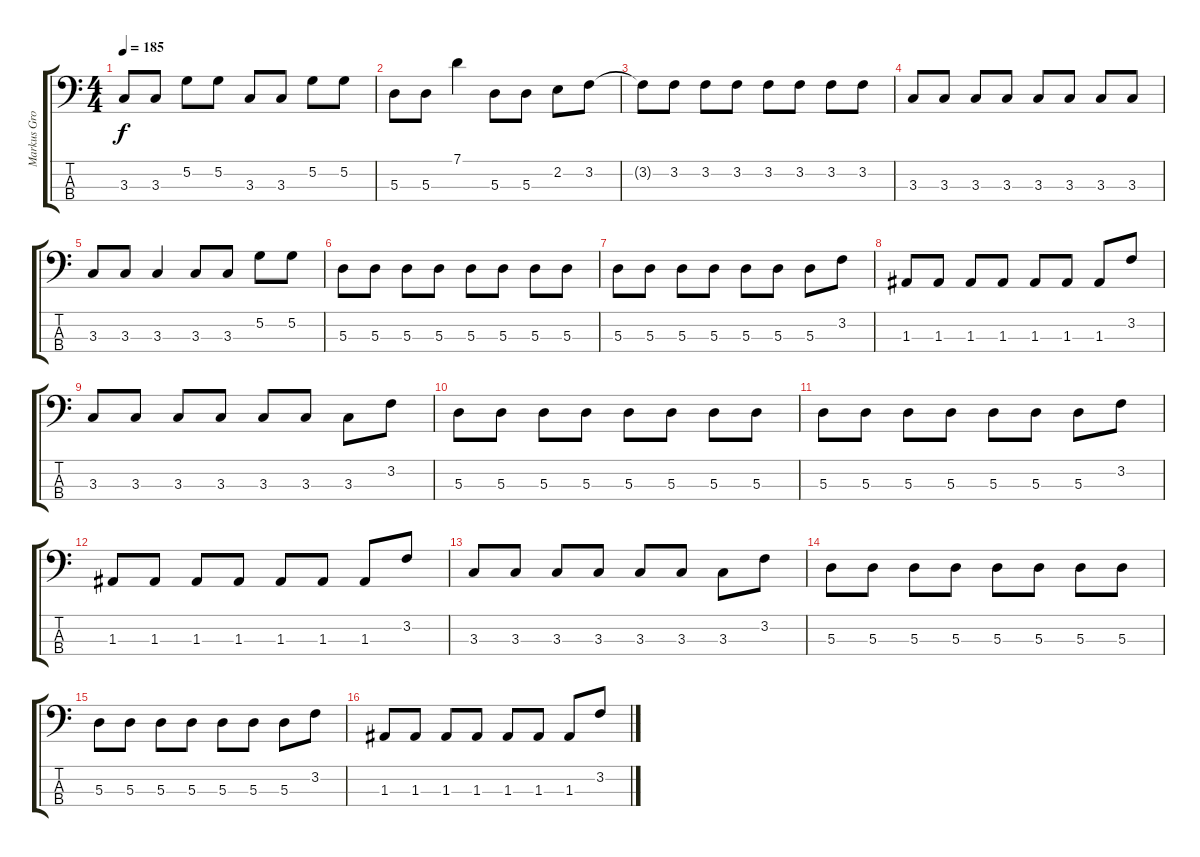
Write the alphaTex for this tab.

\track ("Markus Grosspoff" "Markus Gro") {instrument electricbassfinger}
\staff {score tabs}
\tuning (G2 D2 A1 E1) {hide}
\ts (4 4)
\tempo 185
\clef f4
\ks c
3.3{t}.8{dy f} 3.3.8 5.2.8 5.2.8 3.3.8 3.3.8 5.2.8 5.2.8 |
5.3.8 5.3.8 7.1.4 5.3.8 5.3.8 2.2.8 3.2.8 |
3.2{t}.8 3.2.8 3.2.8 3.2.8 3.2.8 3.2.8 3.2.8 3.2.8 |
3.3.8 3.3.8 3.3.8 3.3.8 3.3.8 3.3.8 3.3.8 3.3.8 |
3.3.8 3.3.8 3.3.4 3.3.8 3.3.8 5.2.8 5.2.8 |
5.3.8 5.3.8 5.3.8 5.3.8 5.3.8 5.3.8 5.3.8 5.3.8 |
5.3.8 5.3.8 5.3.8 5.3.8 5.3.8 5.3.8 5.3.8 3.2.8 |
1.3.8 1.3.8 1.3.8 1.3.8 1.3.8 1.3.8 1.3.8 3.2.8 |
3.3.8 3.3.8 3.3.8 3.3.8 3.3.8 3.3.8 3.3.8 3.2.8 |
5.3.8 5.3.8 5.3.8 5.3.8 5.3.8 5.3.8 5.3.8 5.3.8 |
5.3.8 5.3.8 5.3.8 5.3.8 5.3.8 5.3.8 5.3.8 3.2.8 |
1.3.8 1.3.8 1.3.8 1.3.8 1.3.8 1.3.8 1.3.8 3.2.8 |
3.3.8 3.3.8 3.3.8 3.3.8 3.3.8 3.3.8 3.3.8 3.2.8 |
5.3.8 5.3.8 5.3.8 5.3.8 5.3.8 5.3.8 5.3.8 5.3.8 |
5.3.8 5.3.8 5.3.8 5.3.8 5.3.8 5.3.8 5.3.8 3.2.8 |
1.3.8 1.3.8 1.3.8 1.3.8 1.3.8 1.3.8 1.3.8 3.2.8
